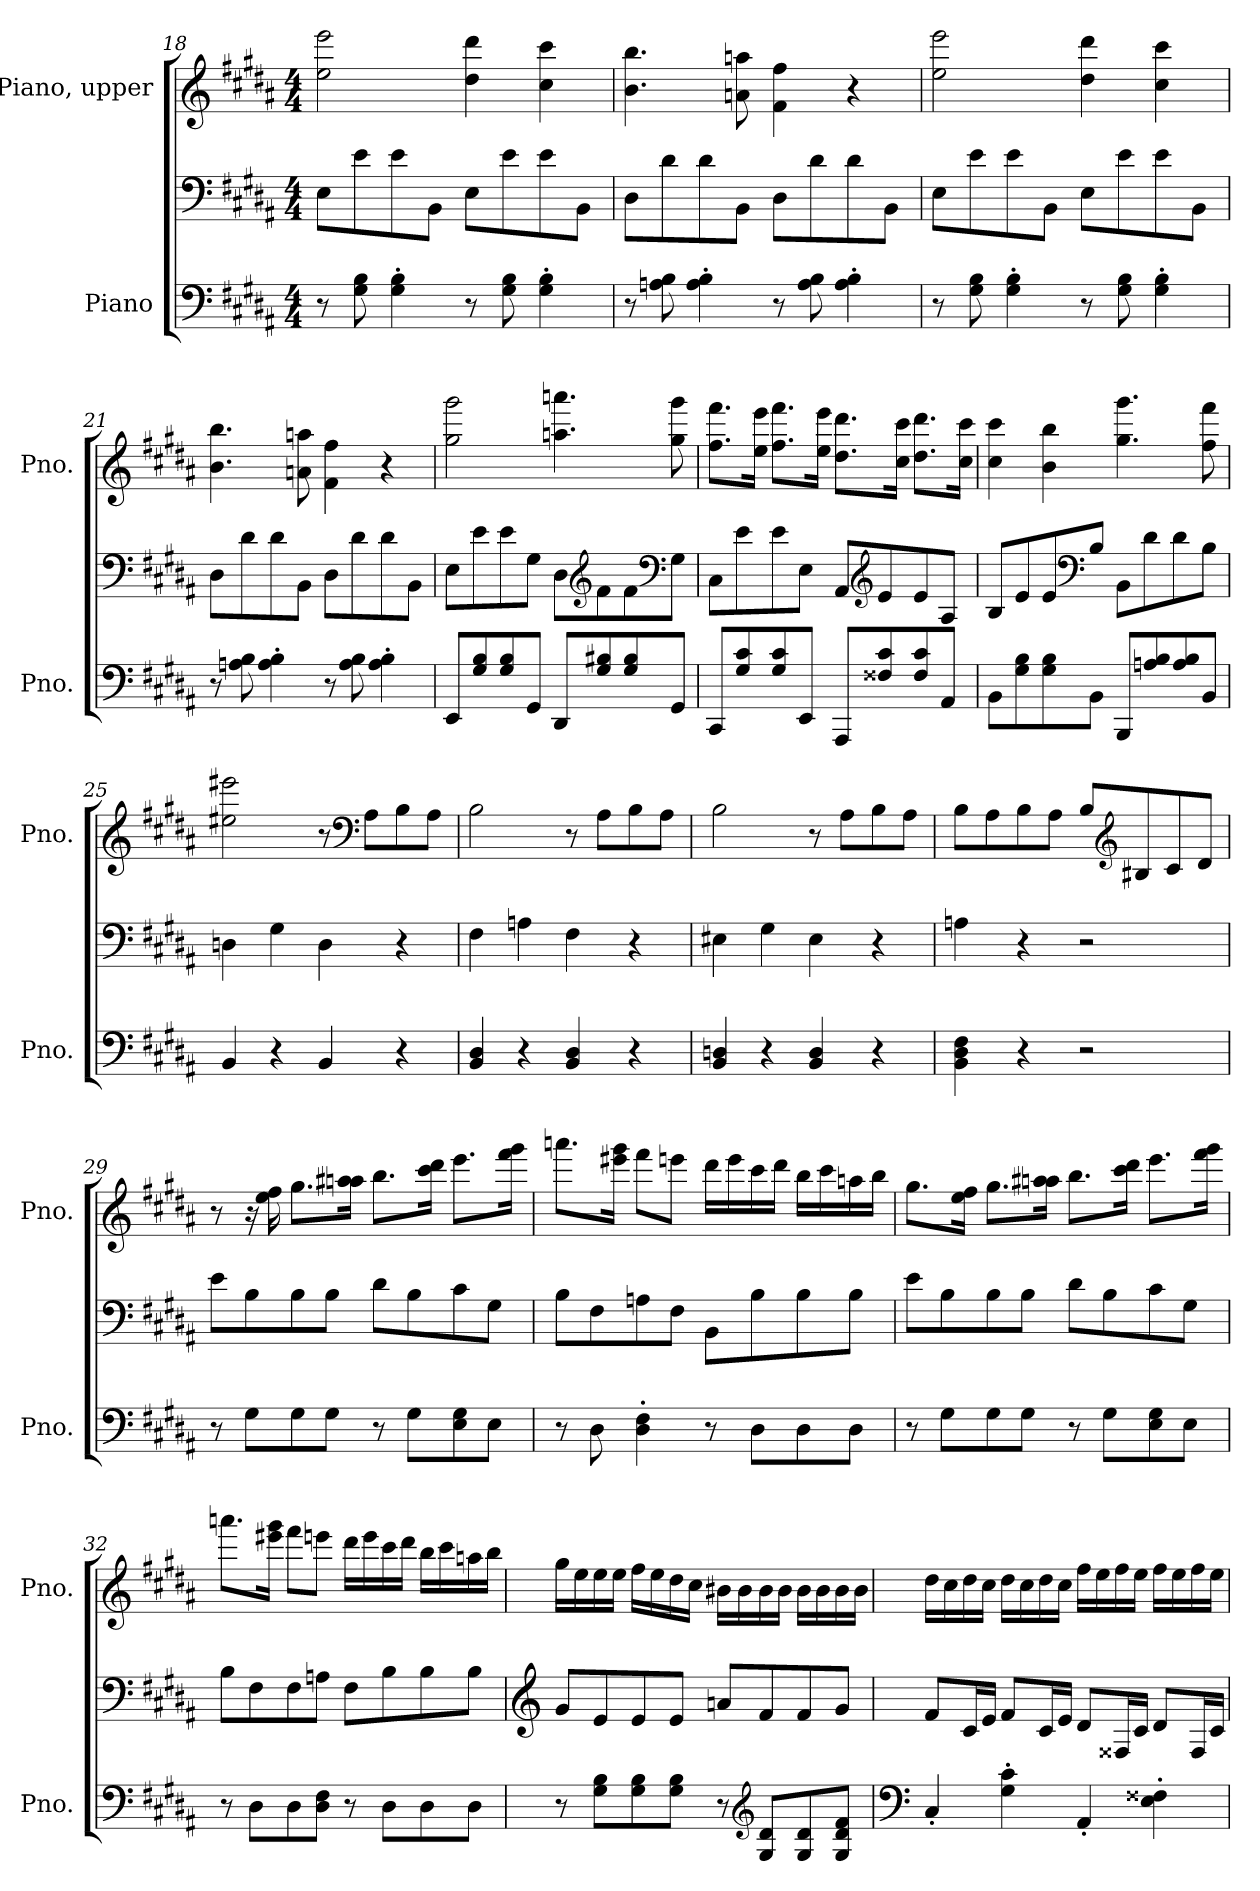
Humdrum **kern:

**kern	**kern	**kern
*part2	*part2	*part1
*staff3	*staff2	*staff1
*I"Piano	*	*I"Piano, upper
*I'Pno.	*	*I'Pno.
!!LO:LB:g=z
*clefF4	*clefF4	*clefG2
*k[f#c#g#d#a#]	*k[f#c#g#d#a#]	*k[f#c#g#d#a#]
*M4/4	*M4/4	*M4/4
=18	=18	=18
8r	8E\L	2ee\ 2eee\
8G#\ 8B\	8e\	.
4G#\' 4B\'	8e\	.
.	8BB\J	.
8r	8E\L	4dd#\ 4ddd#\
8G#\ 8B\	8e\	.
4G#\' 4B\'	8e\	4cc#\ 4ccc#\
.	8BB\J	.
=19	=19	=19
8r	8D#\L	4.b\ 4.bb\
8An\ 8B\	8d#\	.
4A\' 4B\'	8d#\	.
.	8BB\J	8an\ 8aan\
8r	8D#\L	4f#\ 4ff#\
8A\ 8B\	8d#\	.
4A\' 4B\'	8d#\	4r
.	8BB\J	.
=20	=20	=20
8r	8E\L	2ee\ 2eee\
8G#\ 8B\	8e\	.
4G#\' 4B\'	8e\	.
.	8BB\J	.
8r	8E\L	4dd#\ 4ddd#\
8G#\ 8B\	8e\	.
4G#\' 4B\'	8e\	4cc#\ 4ccc#\
.	8BB\J	.
!!LO:PB:g=z
=21	=21	=21
8r	8D#\L	4.b\ 4.bb\
8An\ 8B\	8d#\	.
4A\' 4B\'	8d#\	.
.	8BB\J	8an\ 8aan\
8r	8D#\L	4f#\ 4ff#\
8A\ 8B\	8d#\	.
4A\' 4B\'	8d#\	4r
.	8BB\J	.
=22	=22	=22
8EE/L	8E\L	2gg#\ 2ggg#\
8G#/ 8B/	8e\	.
8G#/ 8B/	8e\	.
8GG#/J	8G#\J	.
8DD#/L	8D#\L	4.aan\ 4.aaan\
*	*clefG2	*
8G#/ 8B#X/	8f#\	.
8G#/ 8B#/	8f#\	.
*	*clefF4	*
8GG#/J	8G#\J	8gg#\ 8ggg#\
=23	=23	=23
8CC#/L	8C#\L	8.ff#\ 8.fff#\L
8G#/ 8c#/	8e\	.
.	.	16ee\ 16eee\Jk
8G#/ 8c#/	8e\	8.ff#\ 8.fff#\L
8EE/J	8E\J	.
.	.	16ee\ 16eee\Jk
8AAA#/L	8AA#/L	8.dd#\ 8.ddd#\L
*	*clefG2	*
8F##X/ 8c#/	8e/	.
.	.	16cc#\ 16ccc#\Jk
8F##/ 8c#/	8e/	8.dd#\ 8.ddd#\L
8AA#/J	8A#/J	.
.	.	16cc#\ 16ccc#\Jk
!!LO:LB:g=z
=24	=24	=24
8BB\L	8B/L	4cc#\ 4ccc#\
8G#\ 8B\	8e/	.
8G#\ 8B\	8e/	4b\ 4bb\
*	*clefF4	*
8BB\J	8B/J	.
8BBB/L	8BB\L	4.gg#\ 4.ggg#\
8An/ 8B/	8d#\	.
8A/ 8B/	8d#\	.
8BB/J	8B\J	8ff#\ 8fff#\
=25	=25	=25
4BB/	4Dn\	2ee#X\ 2eee#X\
4r	4G#\	.
4BB/	4D\	8r
*	*	*clefF4
.	.	8A#\L
4r	4r	8B\
.	.	8A#\J
=26	=26	=26
4BB/ 4D#/	4F#\	2B\
4r	4An\	.
4BB/ 4D#/	4F#\	8r
.	.	8A#\L
4r	4r	8B\
.	.	8A#\J
=27	=27	=27
4BB/ 4Dn/	4E#X\	2B\
4r	4G#\	.
4BB/ 4D/	4E#\	8r
.	.	8A#\L
4r	4r	8B\
.	.	8A#\J
!!LO:LB:g=z
=28	=28	=28
4BB\ 4D#\ 4F#\	4An\	8B\L
.	.	8A#\
4r	4r	8B\
.	.	8A#\J
2r	2r	8B/L
*	*	*clefG2
.	.	8B#X/
.	.	8c#/
.	.	8d#/J
=29	=29	=29
8r	8e\L	8r
8G#\L	8B\	16r
.	.	16ee\ 16ff#\
8G#\	8B\	8.gg#\L
8G#\J	8B\J	.
.	.	16aan\ 16aa#X\Jk
8r	8d#\L	8.bb\L
8G#\L	8B\	.
.	.	16ccc#\ 16ddd#\Jk
8E\ 8G#\	8c#\	8.eee\L
8E\J	8G#\J	.
.	.	16fff#\ 16ggg#\Jk
!!LO:LB:g=z
=30	=30	=30
8r	8B\L	8.aaan\L
8D#\	8F#\	.
.	.	16eee#X\ 16ggg#\Jk
4D#\' 4F#\'	8An\	8fff#\L
.	8F#\J	8eeen\J
8r	8BB\L	16ddd#\LL
.	.	16eee\
8D#\L	8B\	16ccc#\
.	.	16ddd#\JJ
8D#\	8B\	16bb\LL
.	.	16ccc#\
8D#\J	8B\J	16aan\
.	.	16bb\JJ
=31	=31	=31
8r	8e\L	8.gg#\L
8G#\L	8B\	.
.	.	16ee\ 16ff#\Jk
8G#\	8B\	8.gg#\L
8G#\J	8B\J	.
.	.	16aan\ 16aa#X\Jk
8r	8d#\L	8.bb\L
8G#\L	8B\	.
.	.	16ccc#\ 16ddd#\Jk
8E\ 8G#\	8c#\	8.eee\L
8E\J	8G#\J	.
.	.	16fff#\ 16ggg#\Jk
!!LO:PB:g=z
=32	=32	=32
8r	8B\L	8.aaan\L
8D#\L	8F#\	.
.	.	16eee#X\ 16ggg#\Jk
8D#\	8F#\	8fff#\L
8D#\ 8F#\J	8An\J	8eeen\J
8r	8F#\L	16ddd#\LL
.	.	16eee\
8D#\L	8B\	16ccc#\
.	.	16ddd#\JJ
8D#\	8B\	16bb\LL
.	.	16ccc#\
8D#\J	8B\J	16aan\
.	.	16bb\JJ
=33	=33	=33
*	*clefG2	*
8r	8g#/L	16gg#\LL
.	.	16ee\
8G#\ 8B\L	8e/	16ee\
.	.	16ee\JJ
8G#\ 8B\	8e/	16ff#\LL
.	.	16ee\
8G#\ 8B\J	8e/J	16dd#\
.	.	16cc#\JJ
8r	8an/L	16b#X\LL
.	.	16b#\
*clefG2	*	*
8G#/ 8d#/L	8f#/	16b#\
.	.	16b#\JJ
8G#/ 8d#/	8f#/	16b#\LL
.	.	16b#\
8G#/ 8d#/ 8f#/J	8g#/J	16b#\
.	.	16b#\JJ
!!LO:LB:g=z
=34	=34	=34
*clefF4	*	*
4C#'/	8f#/L	16dd#\LL
.	.	16cc#\
.	16c#/L	16dd#\
.	16e/JJ	16cc#\JJ
4G#\' 4c#\'	8f#/L	16dd#\LL
.	.	16cc#\
.	16c#/L	16dd#\
.	16e/JJ	16cc#\JJ
4AA#'/	8d#/L	16ff#\LL
.	.	16ee\
.	16F##X/L	16ff#\
.	16c#/JJ	16ee\JJ
4E\' 4F##X\'	8d#/L	16ff#\LL
.	.	16ee\
.	16F##/L	16ff#\
.	16c#/JJ	16ee\JJ
=	=	=
*-	*-	*-
